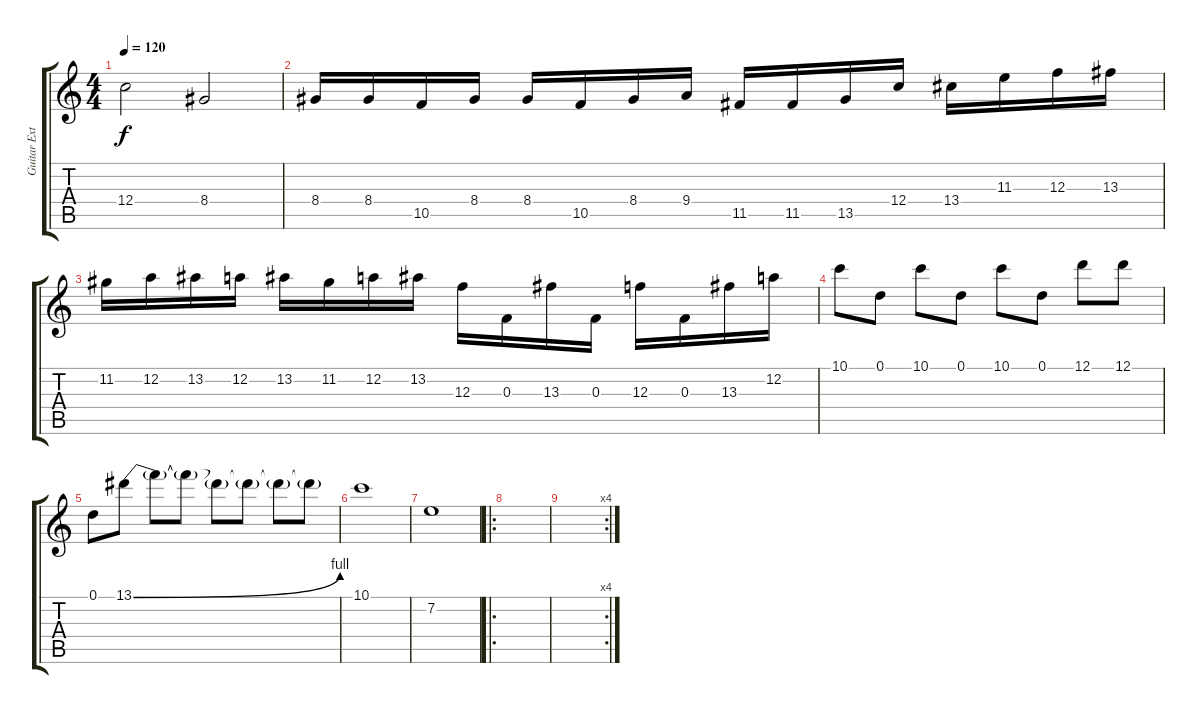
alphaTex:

\track ("Guitar Extra" "Guitar Ext") {instrument overdrivenguitar}
\staff {score tabs}
\tuning (D4 A3 F3 C3 G2 C2) {hide}
\ts (4 4)
\tempo 120
\clef g2
\ks c
12.4{t}.2{dy f} 8.4.2 |
8.4.16 8.4.16 10.5.16 8.4.16 8.4.16 10.5.16 8.4.16 9.4.16 11.5.16 11.5.16 13.5.16 12.4.16 13.4.16 11.3.16 12.3.16 13.3.16 |
11.2.16 12.2.16 13.2.16 12.2.16 13.2.16 11.2.16 12.2.16 13.2.16 12.3.16 0.3.16 13.3.16 0.3.16 12.3.16 0.3.16 13.3.16 12.2.16 |
10.1.8 0.1.8 10.1.8 0.1.8 10.1.8 0.1.8 12.1.8 12.1.8 |
0.1.8 13.1{be (bend 0 0 60 4)}.8 13.1{t}.8 13.1{t}.8 13.1{t}.8 13.1{t}.8 13.1{t}.8 13.1{t}.8 |
10.1.1 |
7.2.1 |
\ro
|
\rc 4
